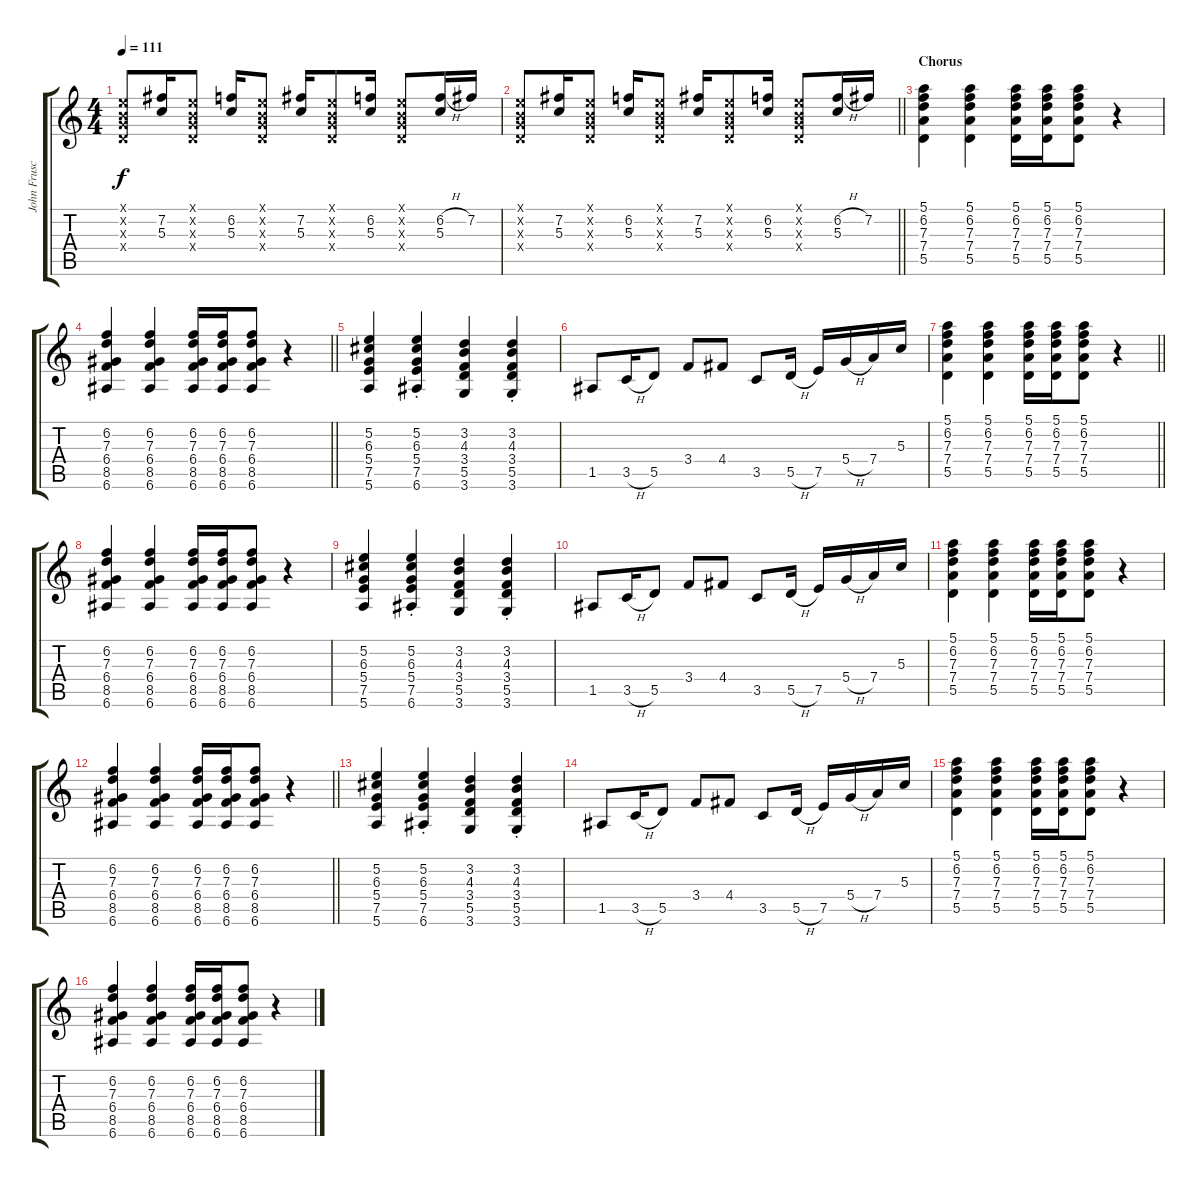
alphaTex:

\track ("John Frusciante" "John Frusc") {instrument electricguitarjazz}
\staff {score tabs}
\tuning (E4 B3 G3 D3 A2 E2) {hide}
\ts (4 4)
\tempo 111
\clef g2
\ks c
(0.1{x} 0.2{x} 0.3{x} 0.4{x}).8{dy f} (7.2 5.3).16 (0.1{x} 0.2{x} 0.3{x} 0.4{x}).8 (6.2 5.3).16 (0.1{x} 0.2{x} 0.3{x} 0.4{x}).8 (7.2 5.3).16 (0.1{x} 0.2{x} 0.3{x} 0.4{x}).8 (6.2 5.3).16 (0.1{x} 0.2{x} 0.3{x} 0.4{x}).8 (6.2{h} 5.3).16 7.2.16 |
\barLineRight lightlight
(0.1{x} 0.2{x} 0.3{x} 0.4{x}).8 (7.2 5.3).16 (0.1{x} 0.2{x} 0.3{x} 0.4{x}).8 (6.2 5.3).16 (0.1{x} 0.2{x} 0.3{x} 0.4{x}).8 (7.2 5.3).16 (0.1{x} 0.2{x} 0.3{x} 0.4{x}).8 (6.2 5.3).16 (0.1{x} 0.2{x} 0.3{x} 0.4{x}).8 (6.2{h} 5.3).16 7.2.16 |
\section ("" "Chorus")
(5.1 6.2 7.3 7.4 5.5).4 (5.1 6.2 7.3 7.4 5.5).4 (5.1 6.2 7.3 7.4 5.5).16 (5.1 6.2 7.3 7.4 5.5).16 (5.1 6.2 7.3 7.4 5.5).8 r.4 |
\barLineRight lightlight
(6.2 7.3 6.4 8.5 6.6).4 (6.2 7.3 6.4 8.5 6.6).4 (6.2 7.3 6.4 8.5 6.6).16 (6.2 7.3 6.4 8.5 6.6).16 (6.2 7.3 6.4 8.5 6.6).8 r.4 |
(5.2 6.3 5.4 7.5 5.6).4 (5.2{st} 6.3{st} 5.4{st} 7.5{st} 6.6{st}).4 (3.2 4.3 3.4 5.5 3.6).4 (3.2{st} 4.3{st} 3.4{st} 5.5{st} 3.6{st}).4 |
1.5.8 3.5{h}.16 5.5.8 3.4.8 4.4.8 3.5.8 5.5{h}.16 7.5.16 5.4{h}.16 7.4.16 5.3.16 |
\barLineRight lightlight
(5.1 6.2 7.3 7.4 5.5).4 (5.1 6.2 7.3 7.4 5.5).4 (5.1 6.2 7.3 7.4 5.5).16 (5.1 6.2 7.3 7.4 5.5).16 (5.1 6.2 7.3 7.4 5.5).8 r.4 |
(6.2 7.3 6.4 8.5 6.6).4 (6.2 7.3 6.4 8.5 6.6).4 (6.2 7.3 6.4 8.5 6.6).16 (6.2 7.3 6.4 8.5 6.6).16 (6.2 7.3 6.4 8.5 6.6).8 r.4 |
(5.2 6.3 5.4 7.5 5.6).4 (5.2{st} 6.3{st} 5.4{st} 7.5{st} 6.6{st}).4 (3.2 4.3 3.4 5.5 3.6).4 (3.2{st} 4.3{st} 3.4{st} 5.5{st} 3.6{st}).4 |
1.5.8 3.5{h}.16 5.5.8 3.4.8 4.4.8 3.5.8 5.5{h}.16 7.5.16 5.4{h}.16 7.4.16 5.3.16 |
(5.1 6.2 7.3 7.4 5.5).4 (5.1 6.2 7.3 7.4 5.5).4 (5.1 6.2 7.3 7.4 5.5).16 (5.1 6.2 7.3 7.4 5.5).16 (5.1 6.2 7.3 7.4 5.5).8 r.4 |
\barLineRight lightlight
(6.2 7.3 6.4 8.5 6.6).4 (6.2 7.3 6.4 8.5 6.6).4 (6.2 7.3 6.4 8.5 6.6).16 (6.2 7.3 6.4 8.5 6.6).16 (6.2 7.3 6.4 8.5 6.6).8 r.4 |
(5.2 6.3 5.4 7.5 5.6).4 (5.2{st} 6.3{st} 5.4{st} 7.5{st} 6.6{st}).4 (3.2 4.3 3.4 5.5 3.6).4 (3.2{st} 4.3{st} 3.4{st} 5.5{st} 3.6{st}).4 |
1.5.8 3.5{h}.16 5.5.8 3.4.8 4.4.8 3.5.8 5.5{h}.16 7.5.16 5.4{h}.16 7.4.16 5.3.16 |
(5.1 6.2 7.3 7.4 5.5).4 (5.1 6.2 7.3 7.4 5.5).4 (5.1 6.2 7.3 7.4 5.5).16 (5.1 6.2 7.3 7.4 5.5).16 (5.1 6.2 7.3 7.4 5.5).8 r.4 |
(6.2 7.3 6.4 8.5 6.6).4 (6.2 7.3 6.4 8.5 6.6).4 (6.2 7.3 6.4 8.5 6.6).16 (6.2 7.3 6.4 8.5 6.6).16 (6.2 7.3 6.4 8.5 6.6).8 r.4
